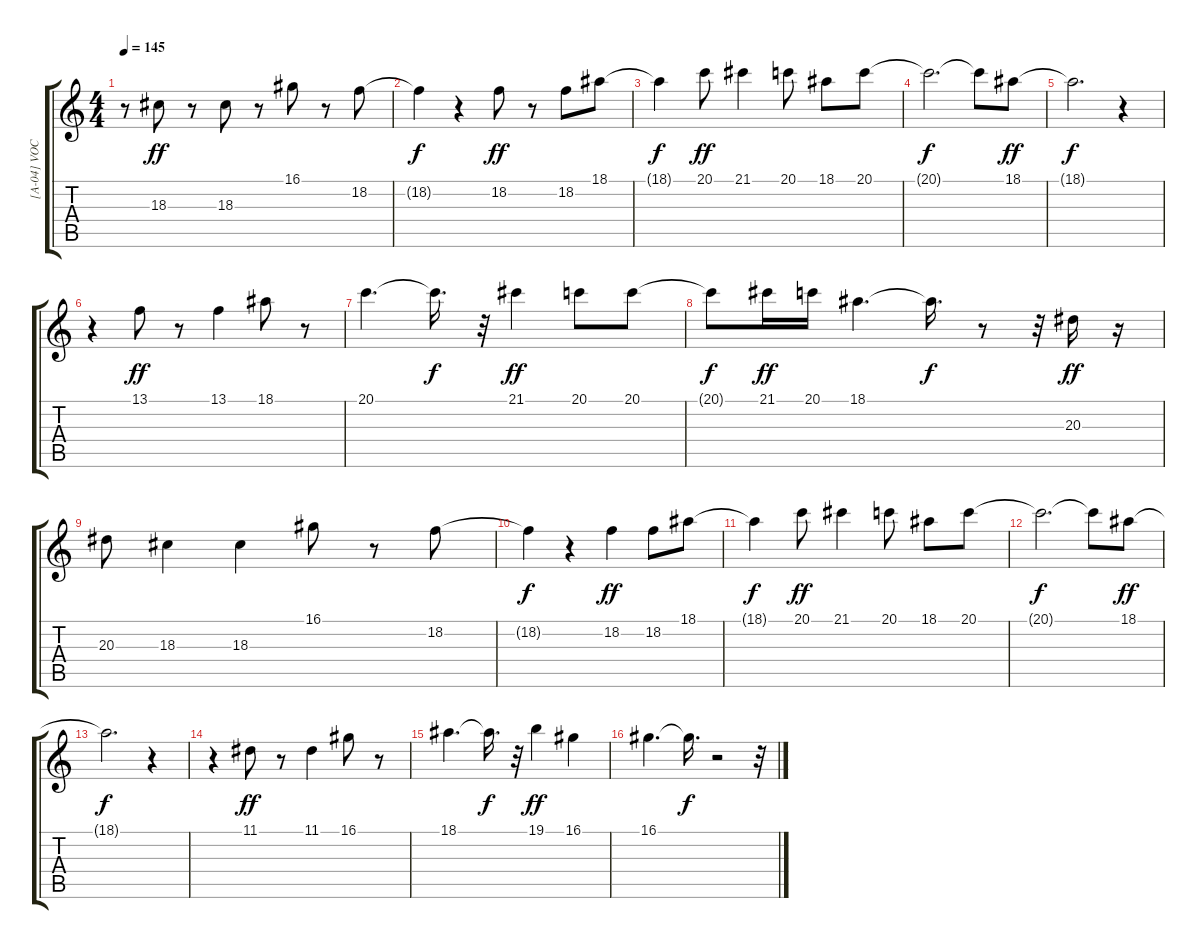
\track ("[A-04] VOCAL" "[A-04] VOC") {instrument synthbrass1}
\staff {score tabs}
\tuning (E4 B3 G3 D3 A2 E2) {hide}
\ts (4 4)
\tempo 145
\clef g2
\ks c
r.8{dy ff} 18.3.8 r.8 18.3.8 r.8 16.1.8 r.8 18.2.8 |
18.2{t}.4{dy f} r.4 18.2.8{dy ff} r.8 18.2.8 18.1.8 |
18.1{t}.4{dy f} 20.1.8{dy ff} 21.1.4 20.1.8 18.1.8 20.1.8 |
20.1{t}.2{d dy f} 20.1{t}.8 18.1.8{dy ff} |
18.1{t}.2{d dy f} r.4 |
r.4 13.1.8{dy ff} r.8 13.1.4 18.1.8 r.8 |
20.1.4{d} 20.1{t}.16{d dy f} r.32 21.1.4{dy ff} 20.1.8 20.1.8 |
20.1{t}.8{dy f} 21.1.16{dy ff} 20.1.16 18.1.4{d} 18.1{t}.16{d dy f} r.8 r.32 20.3.16{dy ff} r.16 |
20.3.8 18.3.4 18.3.4 16.1.8 r.8 18.2.8 |
18.2{t}.4{dy f} r.4 18.2.4{dy ff} 18.2.8 18.1.8 |
18.1{t}.4{dy f} 20.1.8{dy ff} 21.1.4 20.1.8 18.1.8 20.1.8 |
20.1{t}.2{d dy f} 20.1{t}.8 18.1.8{dy ff} |
18.1{t}.2{d dy f} r.4 |
r.4 11.1.8{dy ff} r.8 11.1.4 16.1.8 r.8 |
18.1.4{d} 18.1{t}.16{d dy f} r.32 19.1.4{dy ff} 16.1.4 |
16.1.4{d} 16.1{t}.16{d dy f} r.2 r.32
